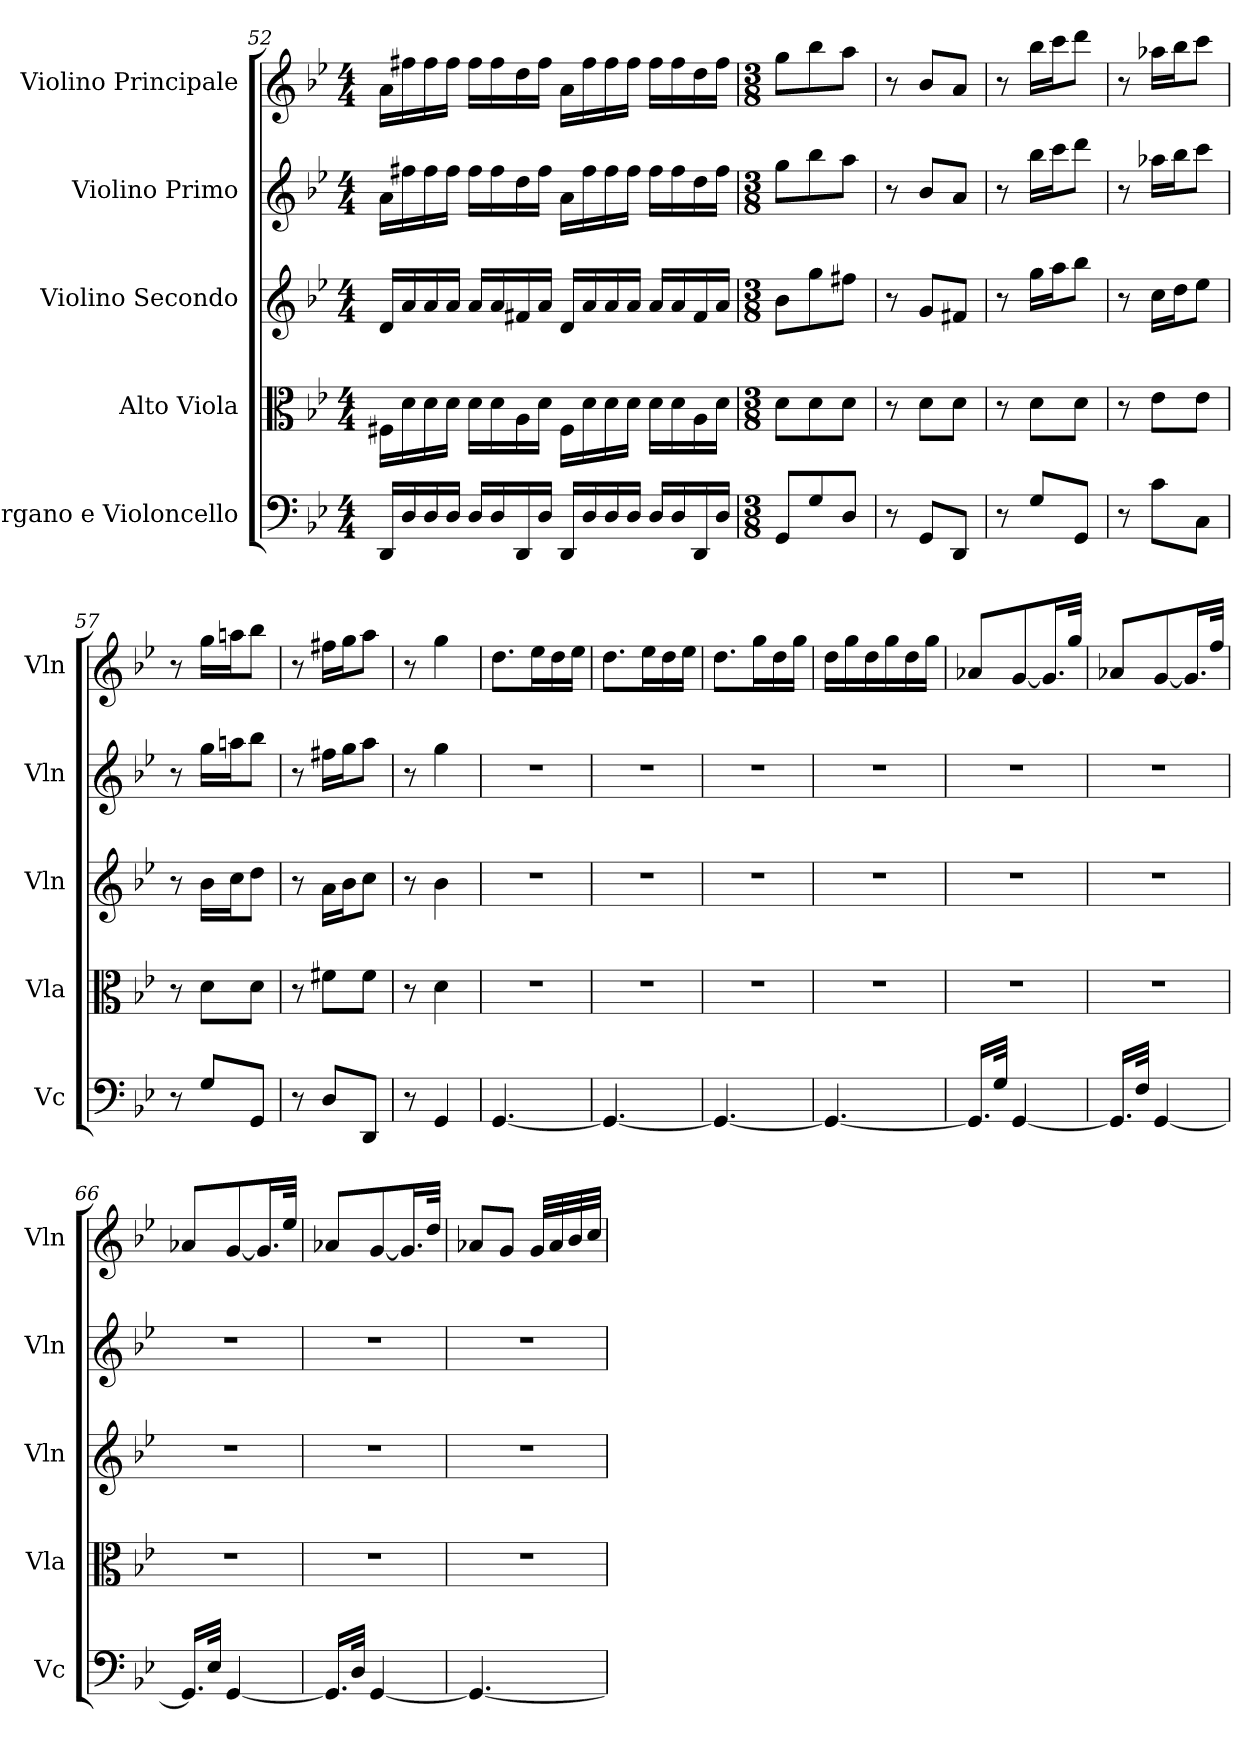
**kern	**kern	**kern	**kern	**kern
*part5	*part4	*part3	*part2	*part1
*staff5	*staff4	*staff3	*staff2	*staff1
*I"Organo e Violoncello	*I"Alto Viola	*I"Violino Secondo	*I"Violino Primo	*I"Violino Principale
*I'Vc	*I'Vla	*I'Vln	*I'Vln	*I'Vln
*clefF4	*clefC3	*clefG2	*clefG2	*clefG2
*k[b-e-]	*k[b-e-]	*k[b-e-]	*k[b-e-]	*k[b-e-]
*M4/4	*M4/4	*M4/4	*M4/4	*M4/4
=52	=52	=52	=52	=52
16DD/LL	16F#X\LL	16d/LL	16a\LL	16a\LL
16D/	16d\	16a/	16ff#X\	16ff#X\
16D/	16d\	16a/	16ff#\	16ff#\
16D/JJ	16d\JJ	16a/JJ	16ff#\JJ	16ff#\JJ
16D/LL	16d\LL	16a/LL	16ff#\LL	16ff#\LL
16D/	16d\	16a/	16ff#\	16ff#\
16DD/	16A\	16f#X/	16dd\	16dd\
16D/JJ	16d\JJ	16a/JJ	16ff#\JJ	16ff#\JJ
16DD/LL	16F#\LL	16d/LL	16a\LL	16a\LL
16D/	16d\	16a/	16ff#\	16ff#\
16D/	16d\	16a/	16ff#\	16ff#\
16D/JJ	16d\JJ	16a/JJ	16ff#\JJ	16ff#\JJ
16D/LL	16d\LL	16a/LL	16ff#\LL	16ff#\LL
16D/	16d\	16a/	16ff#\	16ff#\
16DD/	16A\	16f#/	16dd\	16dd\
16D/JJ	16d\JJ	16a/JJ	16ff#\JJ	16ff#\JJ
=53	=53	=53	=53	=53
*M3/8	*M3/8	*M3/8	*M3/8	*M3/8
8GG/L	8d\L	8b-\L	8gg\L	8gg\L
8G/	8d\	8gg\	8bb-\	8bb-\
8D/J	8d\J	8ff#X\J	8aa\J	8aa\J
=54	=54	=54	=54	=54
8r	8r	8r	8r	8r
8GG/L	8d\L	8g/L	8b-/L	8b-/L
8DD/J	8d\J	8f#X/J	8a/J	8a/J
=55	=55	=55	=55	=55
8r	8r	8r	8r	8r
8G/L	8d\L	16gg\LL	16bb-\LL	16bb-\LL
.	.	16aa\J	16ccc\J	16ccc\J
8GG/J	8d\J	8bb-\J	8ddd\J	8ddd\J
=56	=56	=56	=56	=56
8r	8r	8r	8r	8r
8c\L	8e-\L	16cc\LL	16aa-X\LL	16aa-X\LL
.	.	16dd\J	16bb-\J	16bb-\J
8C\J	8e-\J	8ee-\J	8ccc\J	8ccc\J
=57	=57	=57	=57	=57
8r	8r	8r	8r	8r
8G/L	8d\L	16b-\LL	16gg\LL	16gg\LL
.	.	16cc\J	16aan\J	16aan\J
8GG/J	8d\J	8dd\J	8bb-\J	8bb-\J
=58	=58	=58	=58	=58
8r	8r	8r	8r	8r
8D/L	8f#X\L	16a\LL	16ff#X\LL	16ff#X\LL
.	.	16b-\J	16gg\J	16gg\J
8DD/J	8f#\J	8cc\J	8aa\J	8aa\J
=59	=59	=59	=59	=59
8r	8r	8r	8r	8r
4GG/	4d\	4b-\	4gg\	4gg\
=60	=60	=60	=60	=60
[4.GG/	4.r	4.r	4.r	8.dd\L
.	.	.	.	16ee-\L
.	.	.	.	16dd\
.	.	.	.	16ee-\JJ
=61	=61	=61	=61	=61
4.GG/_	4.r	4.r	4.r	8.dd\L
.	.	.	.	16ee-\L
.	.	.	.	16dd\
.	.	.	.	16ee-\JJ
=62	=62	=62	=62	=62
4.GG/_	4.r	4.r	4.r	8.dd\L
.	.	.	.	16gg\L
.	.	.	.	16dd\
.	.	.	.	16gg\JJ
=63	=63	=63	=63	=63
4.GG/_	4.r	4.r	4.r	16dd\LL
.	.	.	.	16gg\
.	.	.	.	16dd\
.	.	.	.	16gg\
.	.	.	.	16dd\
.	.	.	.	16gg\JJ
=64	=64	=64	=64	=64
16.GG/LL]	4.r	4.r	4.r	8a-X/L
32G/JJk	.	.	.	.
[4GG/	.	.	.	[8g/
.	.	.	.	16.g/L]
.	.	.	.	32gg/JJk
=65	=65	=65	=65	=65
16.GG/LL]	4.r	4.r	4.r	8a-X/L
32F/JJk	.	.	.	.
[4GG/	.	.	.	[8g/
.	.	.	.	16.g/L]
.	.	.	.	32ff/JJk
=66	=66	=66	=66	=66
16.GG/LL]	4.r	4.r	4.r	8a-X/L
32E-/JJk	.	.	.	.
[4GG/	.	.	.	[8g/
.	.	.	.	16.g/L]
.	.	.	.	32ee-/JJk
=67	=67	=67	=67	=67
16.GG/LL]	4.r	4.r	4.r	8a-X/L
32D/JJk	.	.	.	.
[4GG/	.	.	.	[8g/
.	.	.	.	16.g/L]
.	.	.	.	32dd/JJk
=68	=68	=68	=68	=68
4.GG/_	4.r	4.r	4.r	8a-X/L
.	.	.	.	8g/J
.	.	.	.	32g/LLL
.	.	.	.	32a-/
.	.	.	.	32b-/
.	.	.	.	32cc/JJJ
=	=	=	=	=
*-	*-	*-	*-	*-
